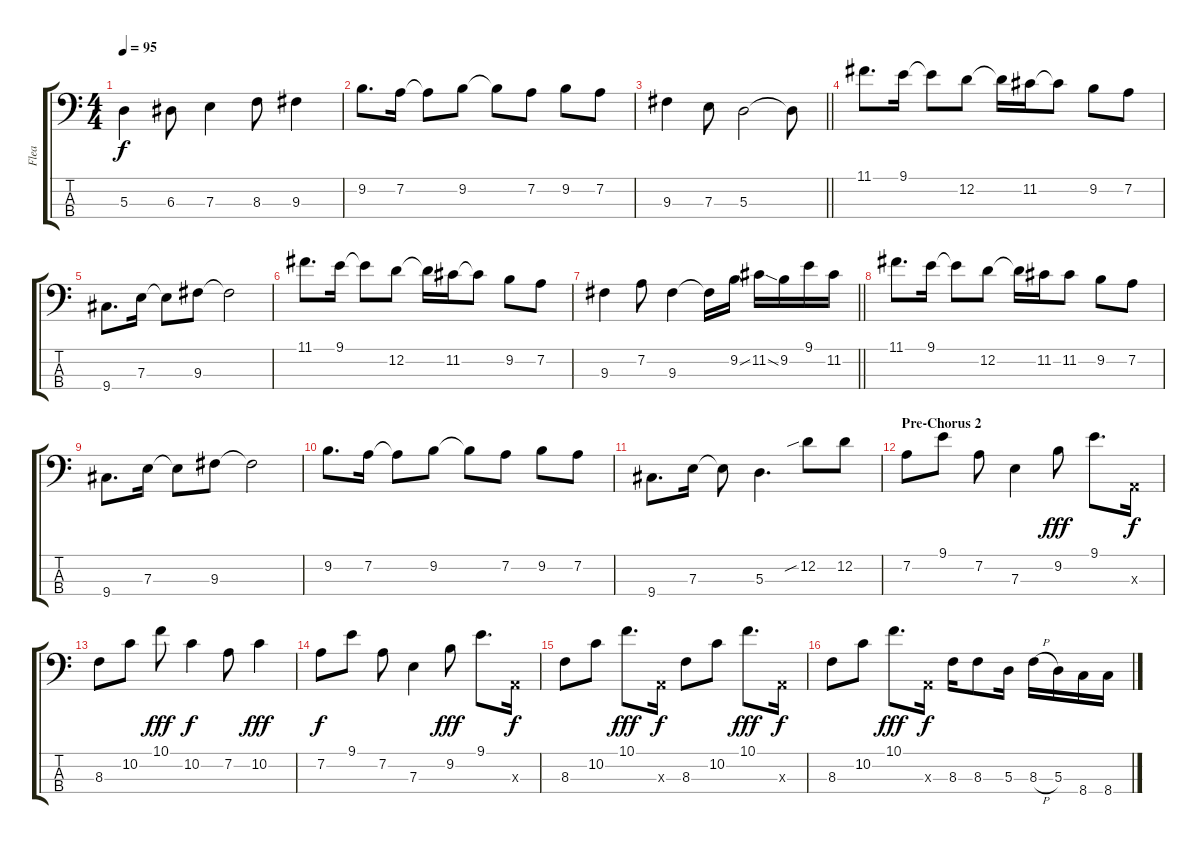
\track ("Flea" "Flea") {instrument electricbassfinger}
\staff {score tabs}
\tuning (G2 D2 A1 E1) {hide}
\ts (4 4)
\tempo 95
\clef f4
\ks c
5.3.4{dy f} 6.3.8 7.3.4 8.3.8 9.3.4 |
9.2.8{d} 7.2.16 7.2{t}.8 9.2.8 9.2{t}.8 7.2.8 9.2.8 7.2.8 |
\barLineRight lightlight
9.3.4 7.3.8 5.3.2 5.3{t}.8 |
11.1.8{d} 9.1.16 9.1{t}.8 12.2.8 12.2{t}.16 11.2.16 11.2{t}.8 9.2.8 7.2.8 |
9.4.8{d} 7.3.16 7.3{t}.8 9.3.8 9.3{t}.2 |
11.1.8{d} 9.1.16 9.1{t}.8 12.2.8 12.2{t}.16 11.2.16 11.2{t}.8 9.2.8 7.2.8 |
\barLineRight lightlight
9.3.4 7.2.8 9.3.4 9.3{t}.16 9.2{ss}.16 11.2{ss}.16 9.2.16 9.1.16 11.2.16 |
11.1.8{d} 9.1.16 9.1{t}.8 12.2.8 12.2{t}.16 11.2.16 11.2.8 9.2.8 7.2.8 |
9.4.8{d} 7.3.16 7.3{t}.8 9.3.8 9.3{t}.2 |
9.2.8{d} 7.2.16 7.2{t}.8 9.2.8 9.2{t}.8 7.2.8 9.2.8 7.2.8 |
9.4.8{d} 7.3.16 7.3{t}.8 5.3.4{d} 12.2{sib}.8 12.2.8 |
\section ("" "Pre-Chorus 2")
7.2.8 9.1.8 7.2.8 7.3.4 9.2.8{dy fff} 9.1.8{d} 0.3{x}.16{dy f} |
8.3.8 10.2.8 10.1.8{dy fff} 10.2.4{dy f} 7.2.8 10.2.4{dy fff} |
7.2.8{dy f} 9.1.8 7.2.8 7.3.4 9.2.8{dy fff} 9.1.8{d} 0.3{x}.16{dy f} |
8.3.8 10.2.8 10.1.8{d dy fff} 0.3{x}.16{dy f} 8.3.8 10.2.8 10.1.8{d dy fff} 0.3{x}.16{dy f} |
8.3.8 10.2.8 10.1.8{d dy fff} 0.3{x}.16{dy f} 8.3.16 8.3.8 5.3.16 8.3{h}.16 5.3.16 8.4.16 8.4.16
